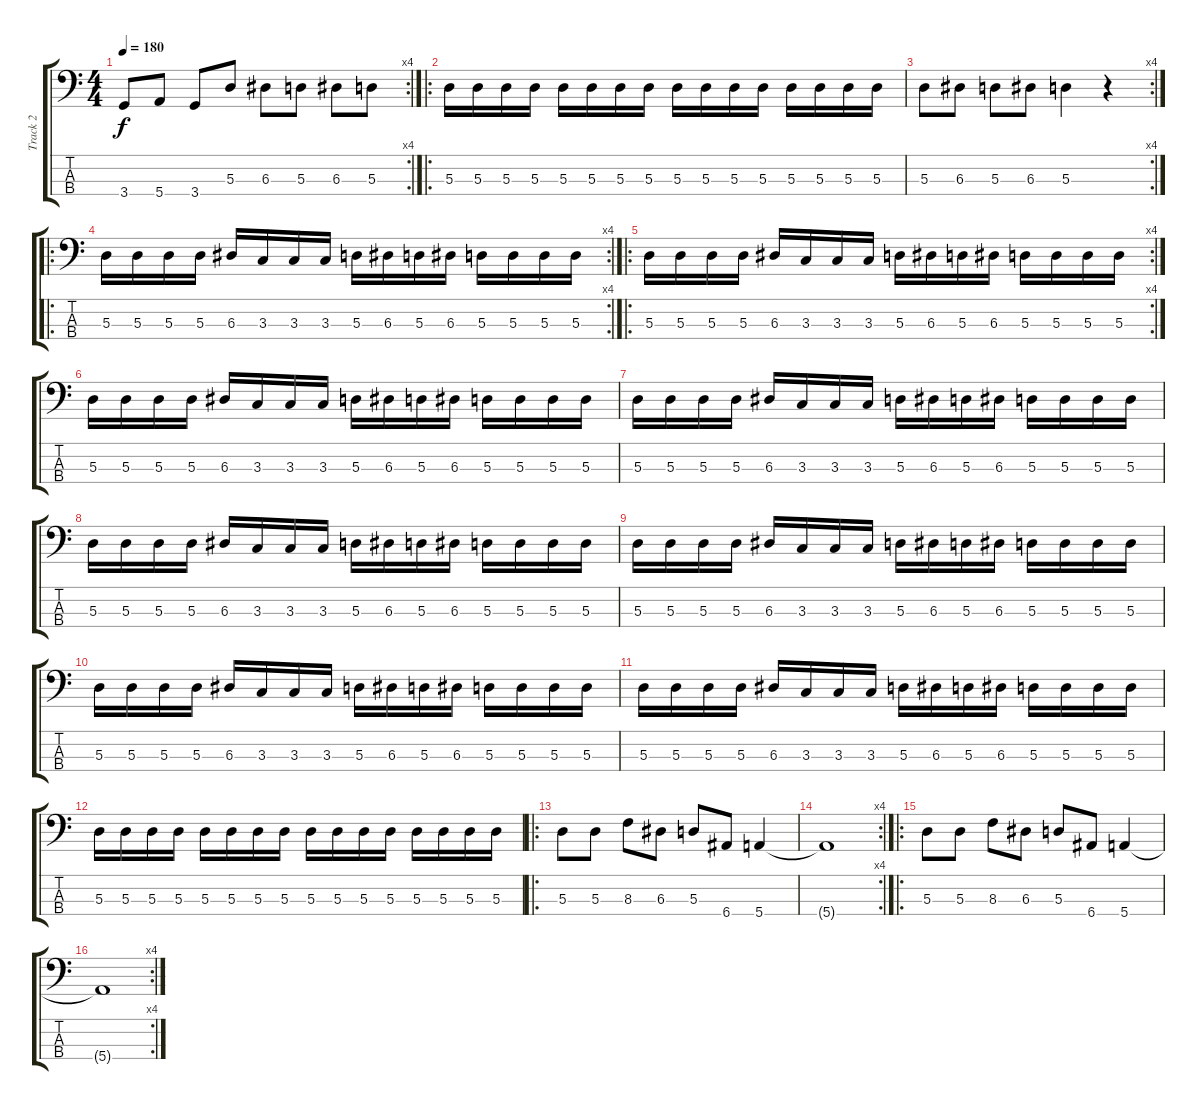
\track ("Track 2" "Track 2") {instrument electricbasspick}
\staff {score tabs}
\tuning (G2 D2 A1 E1) {hide}
\rc 4
\ts (4 4)
\tempo 180
\clef f4
\ks c
3.4.8{dy f} 5.4.8 3.4.8 5.3.8 6.3.8 5.3.8 6.3.8 5.3.8 |
\ro
5.3.16 5.3.16 5.3.16 5.3.16 5.3.16 5.3.16 5.3.16 5.3.16 5.3.16 5.3.16 5.3.16 5.3.16 5.3.16 5.3.16 5.3.16 5.3.16 |
\rc 4
5.3.8 6.3.8 5.3.8 6.3.8 5.3.4 r.4 |
\ro
\rc 4
5.3.16 5.3.16 5.3.16 5.3.16 6.3.16 3.3.16 3.3.16 3.3.16 5.3.16 6.3.16 5.3.16 6.3.16 5.3.16 5.3.16 5.3.16 5.3.16 |
\ro
\rc 4
5.3.16 5.3.16 5.3.16 5.3.16 6.3.16 3.3.16 3.3.16 3.3.16 5.3.16 6.3.16 5.3.16 6.3.16 5.3.16 5.3.16 5.3.16 5.3.16 |
5.3.16 5.3.16 5.3.16 5.3.16 6.3.16 3.3.16 3.3.16 3.3.16 5.3.16 6.3.16 5.3.16 6.3.16 5.3.16 5.3.16 5.3.16 5.3.16 |
5.3.16 5.3.16 5.3.16 5.3.16 6.3.16 3.3.16 3.3.16 3.3.16 5.3.16 6.3.16 5.3.16 6.3.16 5.3.16 5.3.16 5.3.16 5.3.16 |
5.3.16 5.3.16 5.3.16 5.3.16 6.3.16 3.3.16 3.3.16 3.3.16 5.3.16 6.3.16 5.3.16 6.3.16 5.3.16 5.3.16 5.3.16 5.3.16 |
5.3.16 5.3.16 5.3.16 5.3.16 6.3.16 3.3.16 3.3.16 3.3.16 5.3.16 6.3.16 5.3.16 6.3.16 5.3.16 5.3.16 5.3.16 5.3.16 |
5.3.16 5.3.16 5.3.16 5.3.16 6.3.16 3.3.16 3.3.16 3.3.16 5.3.16 6.3.16 5.3.16 6.3.16 5.3.16 5.3.16 5.3.16 5.3.16 |
5.3.16 5.3.16 5.3.16 5.3.16 6.3.16 3.3.16 3.3.16 3.3.16 5.3.16 6.3.16 5.3.16 6.3.16 5.3.16 5.3.16 5.3.16 5.3.16 |
5.3.16 5.3.16 5.3.16 5.3.16 5.3.16 5.3.16 5.3.16 5.3.16 5.3.16 5.3.16 5.3.16 5.3.16 5.3.16 5.3.16 5.3.16 5.3.16 |
\ro
5.3.8 5.3.8 8.3.8 6.3.8 5.3.8 6.4.8 5.4.4 |
\rc 4
5.4{t}.1 |
\ro
5.3.8 5.3.8 8.3.8 6.3.8 5.3.8 6.4.8 5.4.4 |
\rc 4
5.4{t}.1
